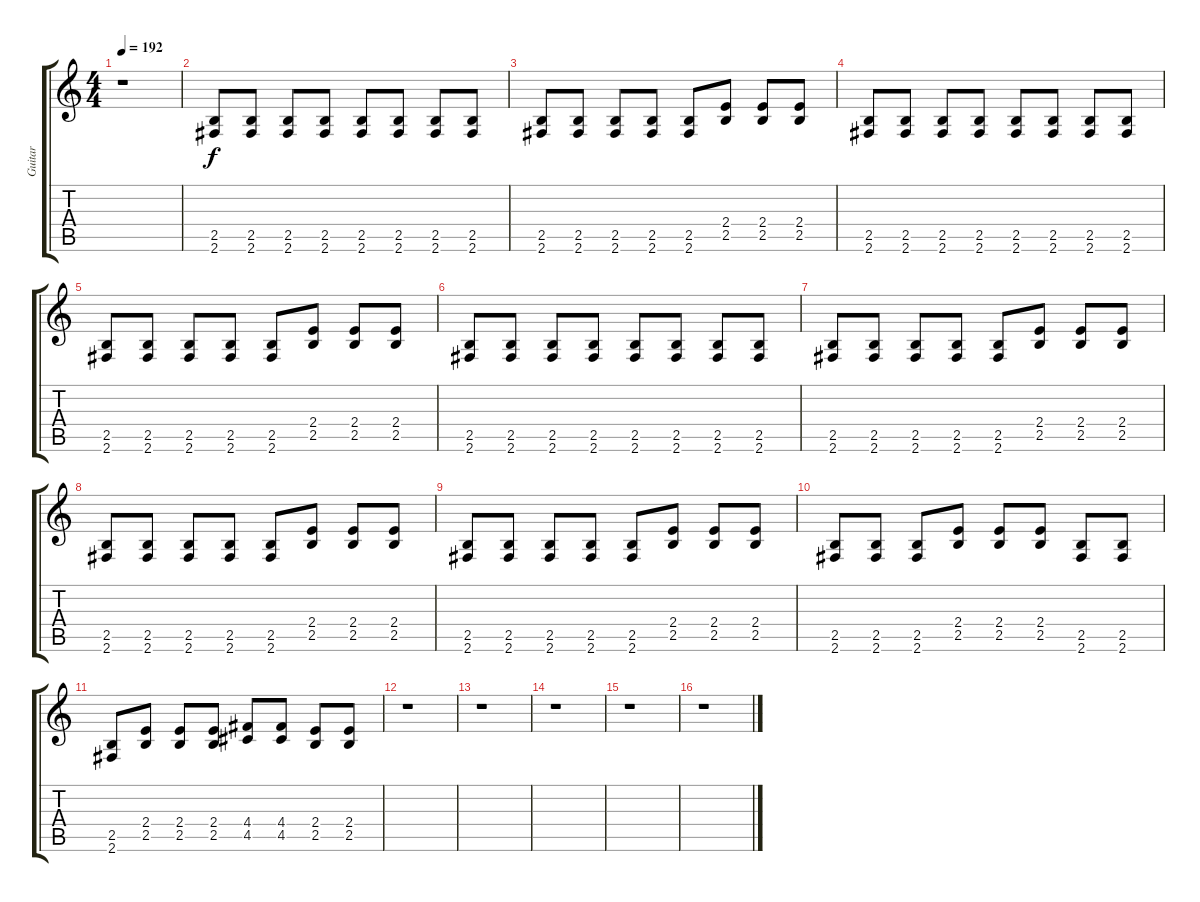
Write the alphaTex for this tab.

\track ("Guitar" "Guitar") {instrument distortionguitar}
\staff {score tabs}
\tuning (E4 B3 G3 D3 A2 E2) {hide}
\ts (4 4)
\tempo 192
\clef g2
\ks c
r.1{dy f instrument distortionguitar} |
(2.5 2.6).8 (2.5 2.6).8 (2.5 2.6).8 (2.5 2.6).8 (2.5 2.6).8 (2.5 2.6).8 (2.5 2.6).8 (2.5 2.6).8 |
(2.5 2.6).8 (2.5 2.6).8 (2.5 2.6).8 (2.5 2.6).8 (2.5 2.6).8 (2.4 2.5).8 (2.4 2.5).8 (2.4 2.5).8 |
(2.5 2.6).8 (2.5 2.6).8 (2.5 2.6).8 (2.5 2.6).8 (2.5 2.6).8 (2.5 2.6).8 (2.5 2.6).8 (2.5 2.6).8 |
(2.5 2.6).8 (2.5 2.6).8 (2.5 2.6).8 (2.5 2.6).8 (2.5 2.6).8 (2.4 2.5).8 (2.4 2.5).8 (2.4 2.5).8 |
(2.5 2.6).8 (2.5 2.6).8 (2.5 2.6).8 (2.5 2.6).8 (2.5 2.6).8 (2.5 2.6).8 (2.5 2.6).8 (2.5 2.6).8 |
(2.5 2.6).8 (2.5 2.6).8 (2.5 2.6).8 (2.5 2.6).8 (2.5 2.6).8 (2.4 2.5).8 (2.4 2.5).8 (2.4 2.5).8 |
(2.5 2.6).8 (2.5 2.6).8 (2.5 2.6).8 (2.5 2.6).8 (2.5 2.6).8 (2.4 2.5).8 (2.4 2.5).8 (2.4 2.5).8 |
(2.5 2.6).8 (2.5 2.6).8 (2.5 2.6).8 (2.5 2.6).8 (2.5 2.6).8 (2.4 2.5).8 (2.4 2.5).8 (2.4 2.5).8 |
(2.5 2.6).8 (2.5 2.6).8 (2.5 2.6).8 (2.4 2.5).8 (2.4 2.5).8 (2.4 2.5).8 (2.5 2.6).8 (2.5 2.6).8 |
(2.5 2.6).8 (2.4 2.5).8 (2.4 2.5).8 (2.4 2.5).8 (4.4 4.5).8 (4.4 4.5).8 (2.4 2.5).8 (2.4 2.5).8 |
r.1 |
r.1 |
r.1 |
r.1 |
r.1
